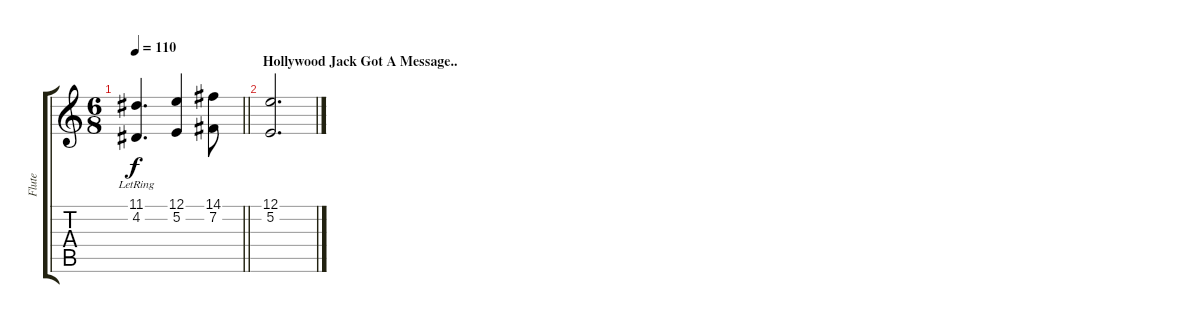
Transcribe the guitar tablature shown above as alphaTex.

\track ("Flute " "Flute ") {instrument flute}
\staff {score tabs}
\tuning (E4 B3 G3 D3 A2 E2) {hide}
\ts (6 8)
\tempo 110
\clef g2
\barLineRight lightlight
\ks c
(11.1 4.2{lr}).4{d dy f} (12.1 5.2).4 (14.1 7.2).8 |
\section ("" "Hollywood Jack Got A Message..")
(12.1 5.2).2{d}
